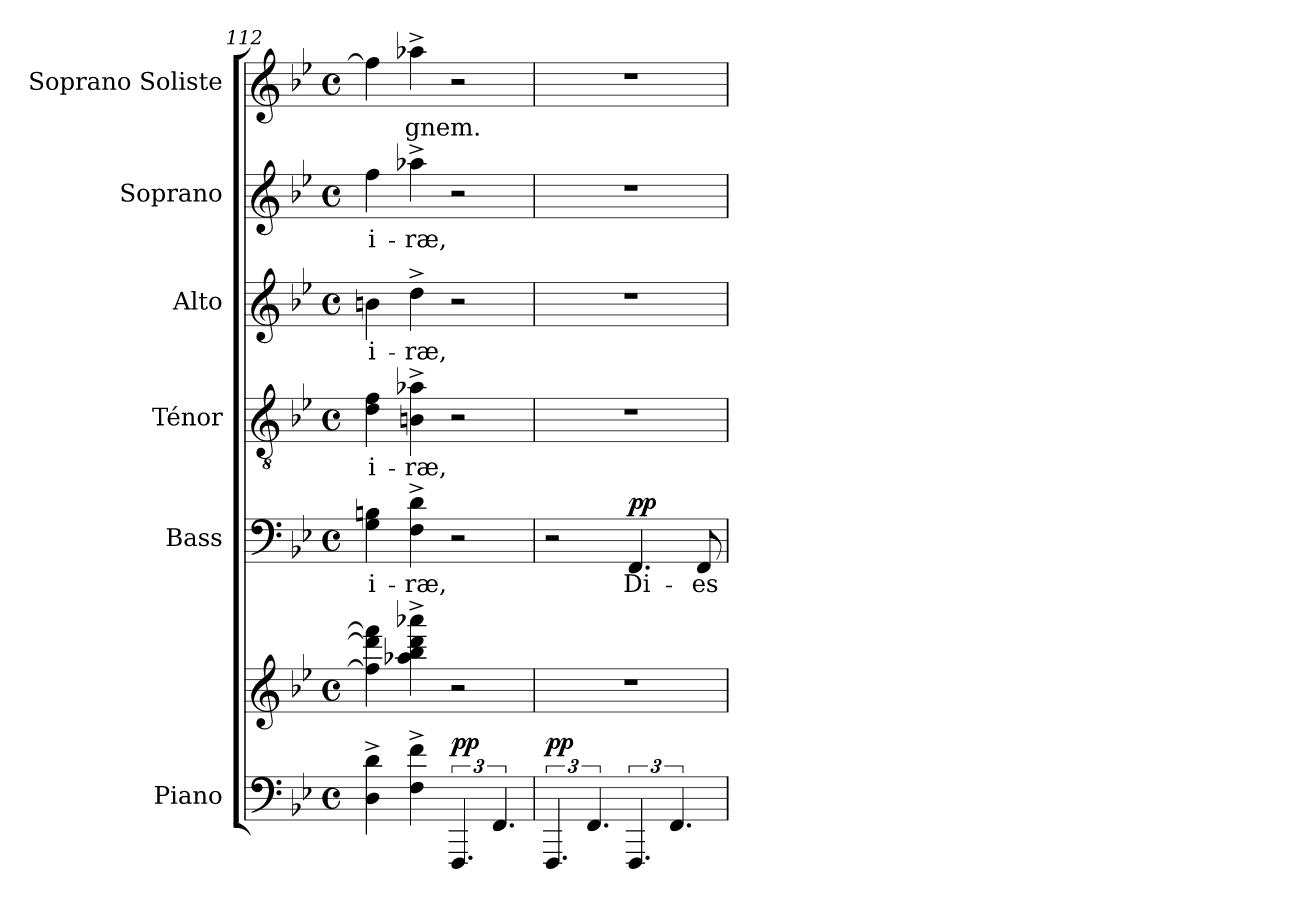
**kern	**kern	**dynam	**kern	**text	**dynam	**kern	**text	**kern	**text	**kern	**text	**kern	**text
*part6	*part6	*part6	*part5	*part5	*part5	*part4	*part4	*part3	*part3	*part2	*part2	*part1	*part1
*staff7	*staff6	*staff6/7	*staff5	*staff5	*staff5	*staff4	*staff4	*staff3	*staff3	*staff2	*staff2	*staff1	*staff1
*I"Piano	*	*	*I"Bass	*	*	*I"Ténor	*	*I"Alto	*	*I"Soprano	*	*I"Soprano Soliste	*
*I'Pno.	*	*	*I'B.	*	*	*I'T.	*	*I'A.	*	*I'S.	*	*	*
*clefF4	*clefG2	*	*clefF4	*	*	*clefGv2	*	*clefG2	*	*clefG2	*	*clefG2	*
*k[b-e-]	*k[b-e-]	*	*k[b-e-]	*	*	*k[b-e-]	*	*k[b-e-]	*	*k[b-e-]	*	*k[b-e-]	*
*M4/4	*M4/4	*	*M4/4	*	*	*M4/4	*	*M4/4	*	*M4/4	*	*M4/4	*
*met(c)	*met(c)	*	*met(c)	*	*	*met(c)	*	*met(c)	*	*met(c)	*	*met(c)	*
=112	=112	=112	=112	=112	=112	=112	=112	=112	=112	=112	=112	=112	=112
4D\^ 4d\^	4ff\] 4ddd\] 4fff\]	.	4G\ 4Bn\	i-	.	4d\ 4f\	i-	4bn\	i-	4ff\	i-	4ff\]	.
4F\^ 4f\^	4aa-X\^ 4bb-\^ 4ddd\^ 4aaa-X\^	.	4F\^ 4d\^	-ræ,	.	4Bn\^ 4a-X\^	-ræ,	4dd^\	-ræ,	4aa-X^\	-ræ,	4aa-X^\	-gnem.
!	!	!LO:DY:a=2	!	!	!	!	!	!	!	!	!	!	!
6.FFF/	2r	pp	2r	.	.	2r	.	2r	.	2r	.	2r	.
6.FF/	.	.	.	.	.	.	.	.	.	.	.	.	.
!!LO:LB:g=z
=113	=113	=113	=113	=113	=113	=113	=113	=113	=113	=113	=113	=113	=113
!	!	!LO:DY:a=2	!	!	!	!	!	!	!	!	!	!	!
6.FFF/	1r	pp	2r	.	.	1r	.	1r	.	1r	.	1r	.
6.FF/	.	.	.	.	.	.	.	.	.	.	.	.	.
!	!	!	!	!	!LO:DY:a	!	!	!	!	!	!	!	!
6.FFF/	.	.	4.FF/	Di-	pp	.	.	.	.	.	.	.	.
6.FF/	.	.	.	.	.	.	.	.	.	.	.	.	.
.	.	.	8FF/	-es	.	.	.	.	.	.	.	.	.
=	=	=	=	=	=	=	=	=	=	=	=	=	=
*-	*-	*-	*-	*-	*-	*-	*-	*-	*-	*-	*-	*-	*-
